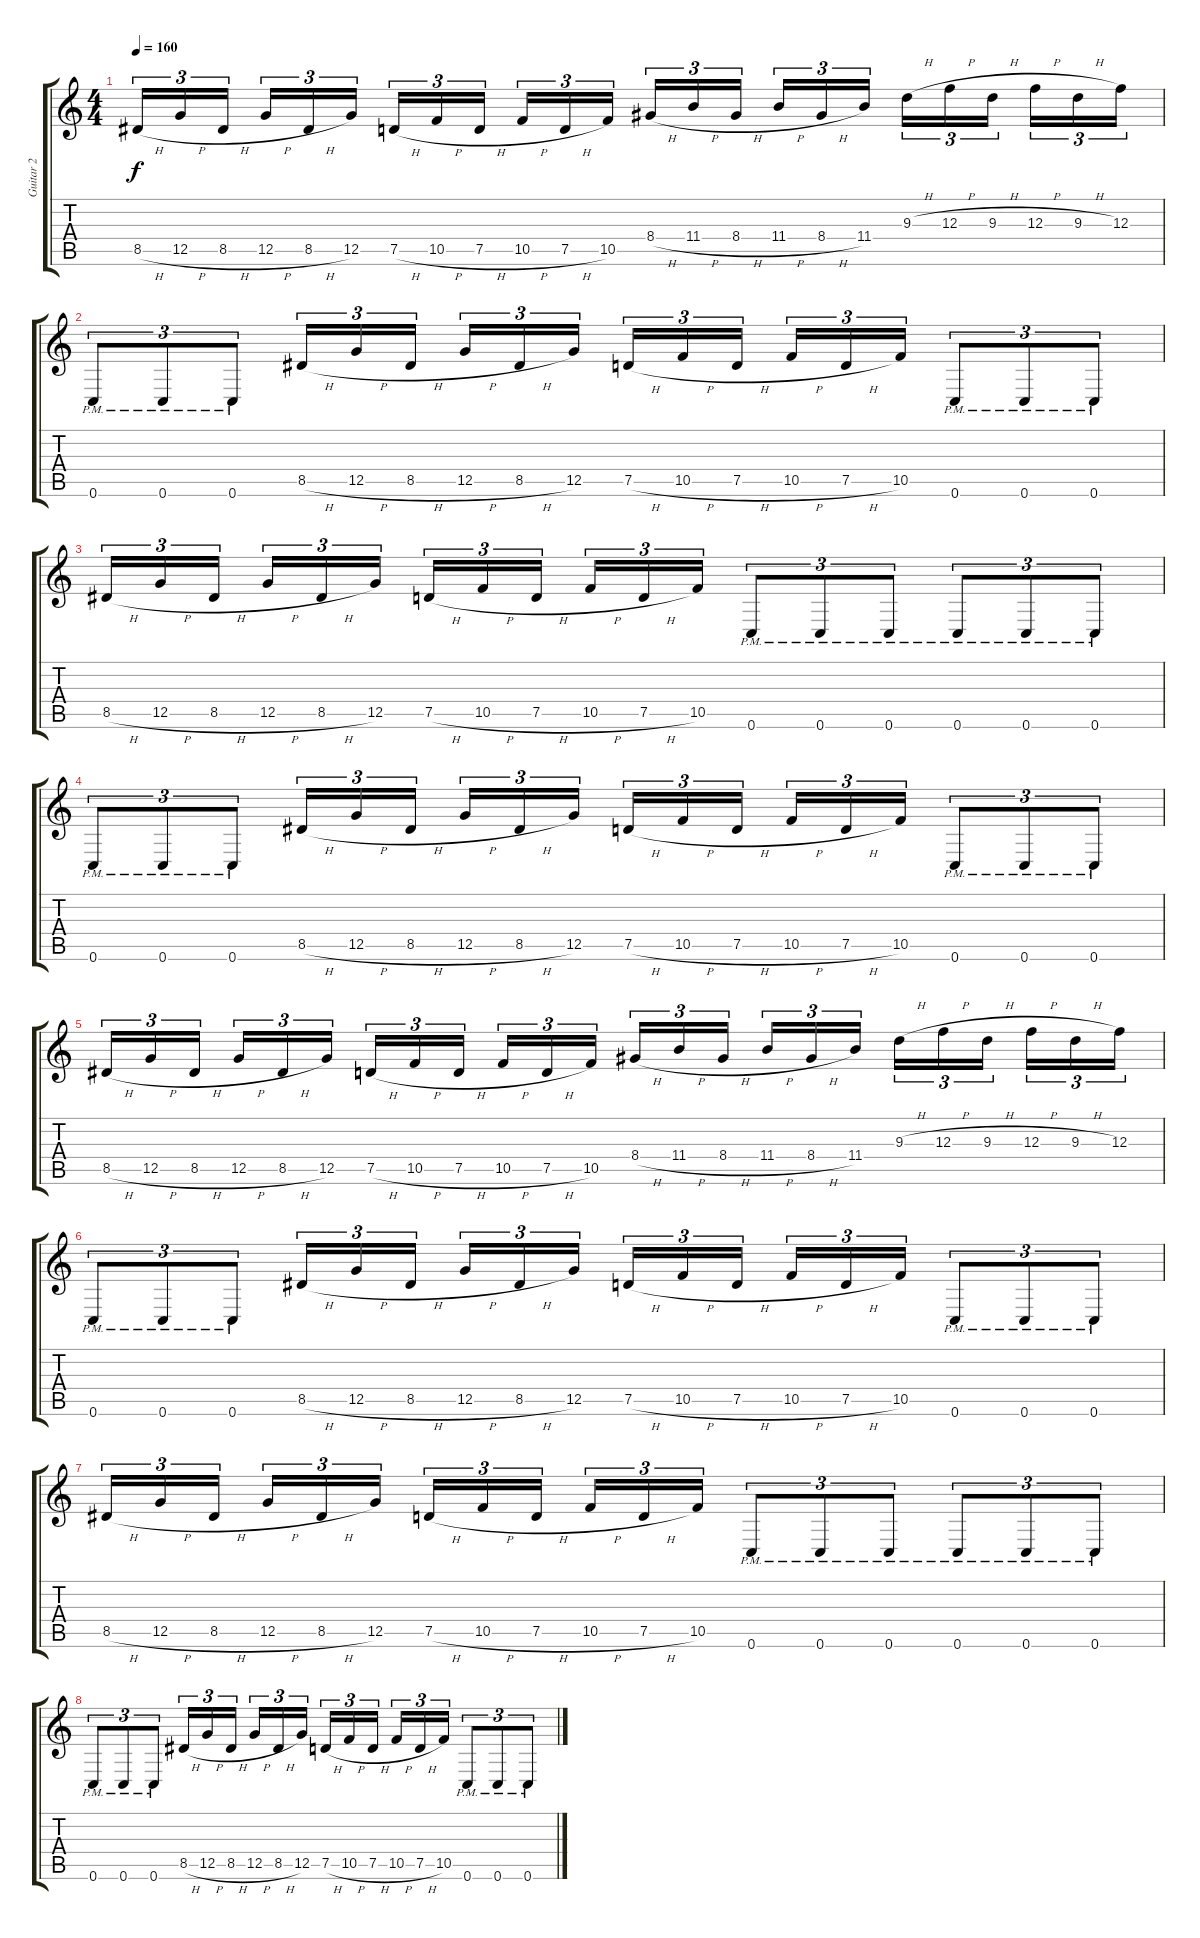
\track ("Guitar 2" "Guitar 2") {instrument distortionguitar}
\staff {score tabs}
\tuning (D4 A3 F3 C3 G2 C2) {hide}
\ts (4 4)
\tempo 160
\clef g2
\ks c
8.5{h}.16{tu (3 2) dy f} 12.5{h}.16{tu (3 2)} 8.5{h}.16{tu (3 2) beam splitsecondary} 12.5{h}.16{tu (3 2)} 8.5{h}.16{tu (3 2)} 12.5.16{tu (3 2)} 7.5{h}.16{tu (3 2)} 10.5{h}.16{tu (3 2)} 7.5{h}.16{tu (3 2) beam splitsecondary} 10.5{h}.16{tu (3 2)} 7.5{h}.16{tu (3 2)} 10.5.16{tu (3 2)} 8.4{h}.16{tu (3 2)} 11.4{h}.16{tu (3 2)} 8.4{h}.16{tu (3 2) beam splitsecondary} 11.4{h}.16{tu (3 2)} 8.4{h}.16{tu (3 2)} 11.4.16{tu (3 2)} 9.3{h}.16{tu (3 2)} 12.3{h}.16{tu (3 2)} 9.3{h}.16{tu (3 2) beam splitsecondary} 12.3{h}.16{tu (3 2)} 9.3{h}.16{tu (3 2)} 12.3.16{tu (3 2)} |
0.6{pm}.8{tu (3 2)} 0.6{pm}.8{tu (3 2)} 0.6{pm}.8{tu (3 2)} 8.5{h}.16{tu (3 2)} 12.5{h}.16{tu (3 2)} 8.5{h}.16{tu (3 2) beam splitsecondary} 12.5{h}.16{tu (3 2)} 8.5{h}.16{tu (3 2)} 12.5.16{tu (3 2)} 7.5{h}.16{tu (3 2)} 10.5{h}.16{tu (3 2)} 7.5{h}.16{tu (3 2) beam splitsecondary} 10.5{h}.16{tu (3 2)} 7.5{h}.16{tu (3 2)} 10.5.16{tu (3 2)} 0.6{pm}.8{tu (3 2)} 0.6{pm}.8{tu (3 2)} 0.6{pm}.8{tu (3 2)} |
8.5{h}.16{tu (3 2)} 12.5{h}.16{tu (3 2)} 8.5{h}.16{tu (3 2) beam splitsecondary} 12.5{h}.16{tu (3 2)} 8.5{h}.16{tu (3 2)} 12.5.16{tu (3 2)} 7.5{h}.16{tu (3 2)} 10.5{h}.16{tu (3 2)} 7.5{h}.16{tu (3 2) beam splitsecondary} 10.5{h}.16{tu (3 2)} 7.5{h}.16{tu (3 2)} 10.5.16{tu (3 2)} 0.6{pm}.8{tu (3 2)} 0.6{pm}.8{tu (3 2)} 0.6{pm}.8{tu (3 2)} 0.6{pm}.8{tu (3 2)} 0.6{pm}.8{tu (3 2)} 0.6{pm}.8{tu (3 2)} |
0.6{pm}.8{tu (3 2)} 0.6{pm}.8{tu (3 2)} 0.6{pm}.8{tu (3 2)} 8.5{h}.16{tu (3 2)} 12.5{h}.16{tu (3 2)} 8.5{h}.16{tu (3 2) beam splitsecondary} 12.5{h}.16{tu (3 2)} 8.5{h}.16{tu (3 2)} 12.5.16{tu (3 2)} 7.5{h}.16{tu (3 2)} 10.5{h}.16{tu (3 2)} 7.5{h}.16{tu (3 2) beam splitsecondary} 10.5{h}.16{tu (3 2)} 7.5{h}.16{tu (3 2)} 10.5.16{tu (3 2)} 0.6{pm}.8{tu (3 2)} 0.6{pm}.8{tu (3 2)} 0.6{pm}.8{tu (3 2)} |
8.5{h}.16{tu (3 2)} 12.5{h}.16{tu (3 2)} 8.5{h}.16{tu (3 2) beam splitsecondary} 12.5{h}.16{tu (3 2)} 8.5{h}.16{tu (3 2)} 12.5.16{tu (3 2)} 7.5{h}.16{tu (3 2)} 10.5{h}.16{tu (3 2)} 7.5{h}.16{tu (3 2) beam splitsecondary} 10.5{h}.16{tu (3 2)} 7.5{h}.16{tu (3 2)} 10.5.16{tu (3 2)} 8.4{h}.16{tu (3 2)} 11.4{h}.16{tu (3 2)} 8.4{h}.16{tu (3 2) beam splitsecondary} 11.4{h}.16{tu (3 2)} 8.4{h}.16{tu (3 2)} 11.4.16{tu (3 2)} 9.3{h}.16{tu (3 2)} 12.3{h}.16{tu (3 2)} 9.3{h}.16{tu (3 2) beam splitsecondary} 12.3{h}.16{tu (3 2)} 9.3{h}.16{tu (3 2)} 12.3.16{tu (3 2)} |
0.6{pm}.8{tu (3 2)} 0.6{pm}.8{tu (3 2)} 0.6{pm}.8{tu (3 2)} 8.5{h}.16{tu (3 2)} 12.5{h}.16{tu (3 2)} 8.5{h}.16{tu (3 2) beam splitsecondary} 12.5{h}.16{tu (3 2)} 8.5{h}.16{tu (3 2)} 12.5.16{tu (3 2)} 7.5{h}.16{tu (3 2)} 10.5{h}.16{tu (3 2)} 7.5{h}.16{tu (3 2) beam splitsecondary} 10.5{h}.16{tu (3 2)} 7.5{h}.16{tu (3 2)} 10.5.16{tu (3 2)} 0.6{pm}.8{tu (3 2)} 0.6{pm}.8{tu (3 2)} 0.6{pm}.8{tu (3 2)} |
8.5{h}.16{tu (3 2)} 12.5{h}.16{tu (3 2)} 8.5{h}.16{tu (3 2) beam splitsecondary} 12.5{h}.16{tu (3 2)} 8.5{h}.16{tu (3 2)} 12.5.16{tu (3 2)} 7.5{h}.16{tu (3 2)} 10.5{h}.16{tu (3 2)} 7.5{h}.16{tu (3 2) beam splitsecondary} 10.5{h}.16{tu (3 2)} 7.5{h}.16{tu (3 2)} 10.5.16{tu (3 2)} 0.6{pm}.8{tu (3 2)} 0.6{pm}.8{tu (3 2)} 0.6{pm}.8{tu (3 2)} 0.6{pm}.8{tu (3 2)} 0.6{pm}.8{tu (3 2)} 0.6{pm}.8{tu (3 2)} |
0.6{pm}.8{tu (3 2)} 0.6{pm}.8{tu (3 2)} 0.6{pm}.8{tu (3 2)} 8.5{h}.16{tu (3 2)} 12.5{h}.16{tu (3 2)} 8.5{h}.16{tu (3 2) beam splitsecondary} 12.5{h}.16{tu (3 2)} 8.5{h}.16{tu (3 2)} 12.5.16{tu (3 2)} 7.5{h}.16{tu (3 2)} 10.5{h}.16{tu (3 2)} 7.5{h}.16{tu (3 2) beam splitsecondary} 10.5{h}.16{tu (3 2)} 7.5{h}.16{tu (3 2)} 10.5.16{tu (3 2)} 0.6{pm}.8{tu (3 2)} 0.6{pm}.8{tu (3 2)} 0.6{pm}.8{tu (3 2)}
